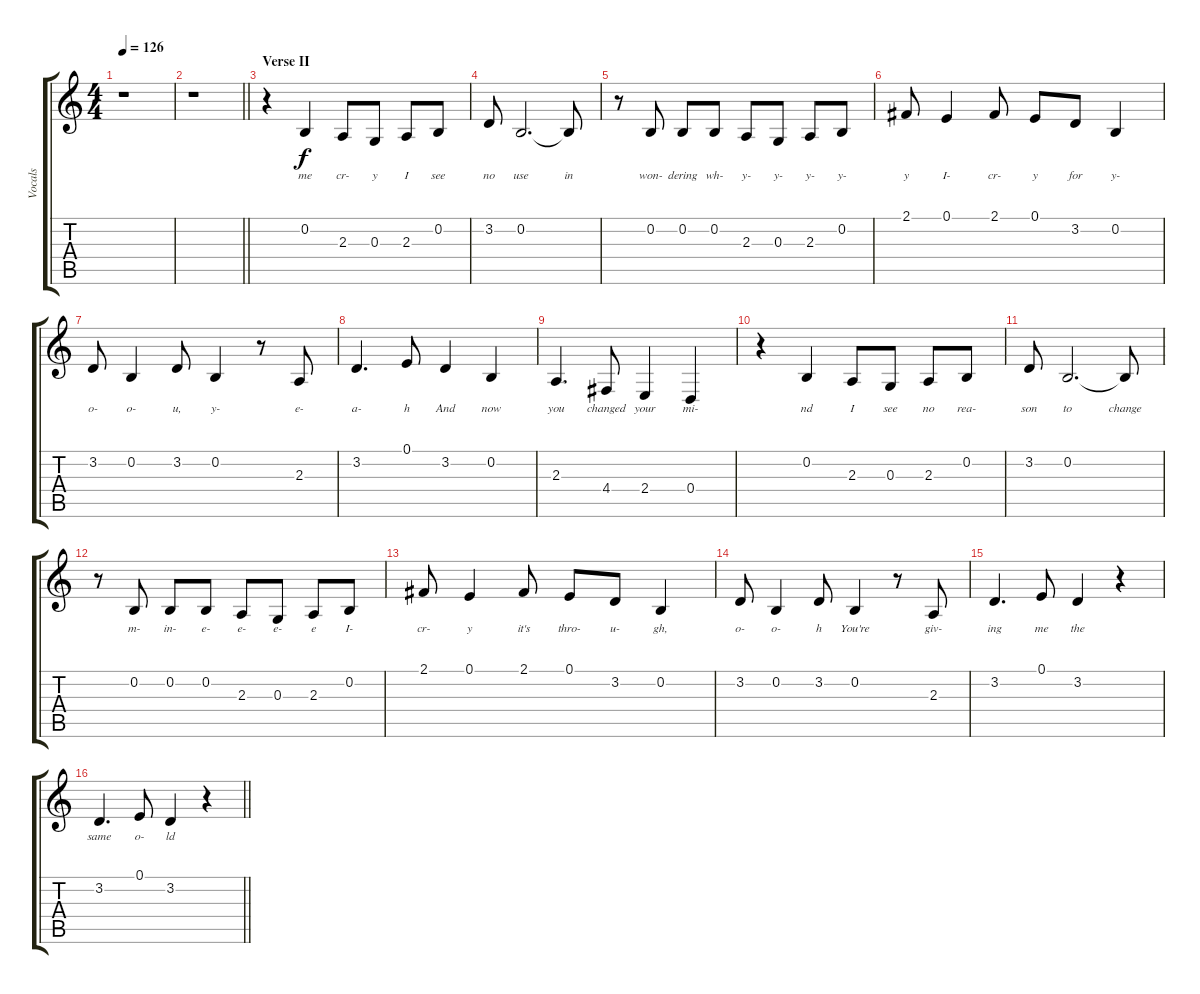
\track ("Vocals" "Vocals") {instrument clarinet}
\staff {score tabs}
\tuning (E4 B3 G3 D3 A2 E2) {hide}
\ts (4 4)
\tempo 126
\clef g2
\ks c
r.1{dy f} |
\barLineRight lightlight
r.1 |
\section ("" "Verse II")
r.4 0.2.4{lyrics (0 "me") lyrics (1 "") lyrics (2 "") lyrics (3 "") lyrics (4 "")} 2.3.8{lyrics (0 "cr-") lyrics (1 "") lyrics (2 "") lyrics (3 "") lyrics (4 "")} 0.3.8{lyrics (0 "y") lyrics (1 "") lyrics (2 "") lyrics (3 "") lyrics (4 "")} 2.3.8{lyrics (0 "I") lyrics (1 "") lyrics (2 "") lyrics (3 "") lyrics (4 "")} 0.2.8{lyrics (0 "see") lyrics (1 "") lyrics (2 "") lyrics (3 "") lyrics (4 "")} |
3.2.8{lyrics (0 "no") lyrics (1 "") lyrics (2 "") lyrics (3 "") lyrics (4 "")} 0.2.2{d lyrics (0 "use") lyrics (1 "") lyrics (2 "") lyrics (3 "") lyrics (4 "")} 0.2{t}.8{lyrics (0 "in") lyrics (1 "") lyrics (2 "") lyrics (3 "") lyrics (4 "")} |
r.8 0.2.8{lyrics (0 "won-") lyrics (1 "") lyrics (2 "") lyrics (3 "") lyrics (4 "")} 0.2.8{lyrics (0 "dering") lyrics (1 "") lyrics (2 "") lyrics (3 "") lyrics (4 "")} 0.2.8{lyrics (0 "wh-") lyrics (1 "") lyrics (2 "") lyrics (3 "") lyrics (4 "")} 2.3.8{lyrics (0 "y-") lyrics (1 "") lyrics (2 "") lyrics (3 "") lyrics (4 "")} 0.3.8{lyrics (0 "y-") lyrics (1 "") lyrics (2 "") lyrics (3 "") lyrics (4 "")} 2.3.8{lyrics (0 "y-") lyrics (1 "") lyrics (2 "") lyrics (3 "") lyrics (4 "")} 0.2.8{lyrics (0 "y-") lyrics (1 "") lyrics (2 "") lyrics (3 "") lyrics (4 "")} |
2.1.8{lyrics (0 "y") lyrics (1 "") lyrics (2 "") lyrics (3 "") lyrics (4 "")} 0.1.4{lyrics (0 "I-") lyrics (1 "") lyrics (2 "") lyrics (3 "") lyrics (4 "")} 2.1.8{lyrics (0 "cr-") lyrics (1 "") lyrics (2 "") lyrics (3 "") lyrics (4 "")} 0.1.8{lyrics (0 "y") lyrics (1 "") lyrics (2 "") lyrics (3 "") lyrics (4 "")} 3.2.8{lyrics (0 "for") lyrics (1 "") lyrics (2 "") lyrics (3 "") lyrics (4 "")} 0.2.4{lyrics (0 "y-") lyrics (1 "") lyrics (2 "") lyrics (3 "") lyrics (4 "")} |
3.2.8{lyrics (0 "o-") lyrics (1 "") lyrics (2 "") lyrics (3 "") lyrics (4 "")} 0.2.4{lyrics (0 "o-") lyrics (1 "") lyrics (2 "") lyrics (3 "") lyrics (4 "")} 3.2.8{lyrics (0 "u,") lyrics (1 "") lyrics (2 "") lyrics (3 "") lyrics (4 "")} 0.2.4{lyrics (0 "y-") lyrics (1 "") lyrics (2 "") lyrics (3 "") lyrics (4 "")} r.8 2.3.8{lyrics (0 "e-") lyrics (1 "") lyrics (2 "") lyrics (3 "") lyrics (4 "")} |
3.2.4{d lyrics (0 "a-") lyrics (1 "") lyrics (2 "") lyrics (3 "") lyrics (4 "")} 0.1.8{lyrics (0 "h") lyrics (1 "") lyrics (2 "") lyrics (3 "") lyrics (4 "")} 3.2.4{lyrics (0 "And") lyrics (1 "") lyrics (2 "") lyrics (3 "") lyrics (4 "")} 0.2.4{lyrics (0 "now") lyrics (1 "") lyrics (2 "") lyrics (3 "") lyrics (4 "")} |
2.3.4{d lyrics (0 "you") lyrics (1 "") lyrics (2 "") lyrics (3 "") lyrics (4 "")} 4.4.8{lyrics (0 "changed") lyrics (1 "") lyrics (2 "") lyrics (3 "") lyrics (4 "")} 2.4.4{lyrics (0 "your") lyrics (1 "") lyrics (2 "") lyrics (3 "") lyrics (4 "")} 0.4.4{lyrics (0 "mi-") lyrics (1 "") lyrics (2 "") lyrics (3 "") lyrics (4 "")} |
r.4 0.2.4{lyrics (0 "nd") lyrics (1 "") lyrics (2 "") lyrics (3 "") lyrics (4 "")} 2.3.8{lyrics (0 "I") lyrics (1 "") lyrics (2 "") lyrics (3 "") lyrics (4 "")} 0.3.8{lyrics (0 "see") lyrics (1 "") lyrics (2 "") lyrics (3 "") lyrics (4 "")} 2.3.8{lyrics (0 "no") lyrics (1 "") lyrics (2 "") lyrics (3 "") lyrics (4 "")} 0.2.8{lyrics (0 "rea-") lyrics (1 "") lyrics (2 "") lyrics (3 "") lyrics (4 "")} |
3.2.8{lyrics (0 "son") lyrics (1 "") lyrics (2 "") lyrics (3 "") lyrics (4 "")} 0.2.2{d lyrics (0 "to") lyrics (1 "") lyrics (2 "") lyrics (3 "") lyrics (4 "")} 0.2{t}.8{lyrics (0 "change") lyrics (1 "") lyrics (2 "") lyrics (3 "") lyrics (4 "")} |
r.8 0.2.8{lyrics (0 "m-") lyrics (1 "") lyrics (2 "") lyrics (3 "") lyrics (4 "")} 0.2.8{lyrics (0 "in-") lyrics (1 "") lyrics (2 "") lyrics (3 "") lyrics (4 "")} 0.2.8{lyrics (0 "e-") lyrics (1 "") lyrics (2 "") lyrics (3 "") lyrics (4 "")} 2.3.8{lyrics (0 "e-") lyrics (1 "") lyrics (2 "") lyrics (3 "") lyrics (4 "")} 0.3.8{lyrics (0 "e-") lyrics (1 "") lyrics (2 "") lyrics (3 "") lyrics (4 "")} 2.3.8{lyrics (0 "e") lyrics (1 "") lyrics (2 "") lyrics (3 "") lyrics (4 "")} 0.2.8{lyrics (0 "I-") lyrics (1 "") lyrics (2 "") lyrics (3 "") lyrics (4 "")} |
2.1.8{lyrics (0 "cr-") lyrics (1 "") lyrics (2 "") lyrics (3 "") lyrics (4 "")} 0.1.4{lyrics (0 "y") lyrics (1 "") lyrics (2 "") lyrics (3 "") lyrics (4 "")} 2.1.8{lyrics (0 "it's") lyrics (1 "") lyrics (2 "") lyrics (3 "") lyrics (4 "")} 0.1.8{lyrics (0 "thro-") lyrics (1 "") lyrics (2 "") lyrics (3 "") lyrics (4 "")} 3.2.8{lyrics (0 "u-") lyrics (1 "") lyrics (2 "") lyrics (3 "") lyrics (4 "")} 0.2.4{lyrics (0 "gh,") lyrics (1 "") lyrics (2 "") lyrics (3 "") lyrics (4 "")} |
3.2.8{lyrics (0 "o-") lyrics (1 "") lyrics (2 "") lyrics (3 "") lyrics (4 "")} 0.2.4{lyrics (0 "o-") lyrics (1 "") lyrics (2 "") lyrics (3 "") lyrics (4 "")} 3.2.8{lyrics (0 "h") lyrics (1 "") lyrics (2 "") lyrics (3 "") lyrics (4 "")} 0.2.4{lyrics (0 "You're") lyrics (1 "") lyrics (2 "") lyrics (3 "") lyrics (4 "")} r.8 2.3.8{lyrics (0 "giv-") lyrics (1 "") lyrics (2 "") lyrics (3 "") lyrics (4 "")} |
3.2.4{d lyrics (0 "ing") lyrics (1 "") lyrics (2 "") lyrics (3 "") lyrics (4 "")} 0.1.8{lyrics (0 "me") lyrics (1 "") lyrics (2 "") lyrics (3 "") lyrics (4 "")} 3.2.4{lyrics (0 "the") lyrics (1 "") lyrics (2 "") lyrics (3 "") lyrics (4 "")} r.4 |
\barLineRight lightlight
3.2.4{d lyrics (0 "same") lyrics (1 "") lyrics (2 "") lyrics (3 "") lyrics (4 "")} 0.1.8{lyrics (0 "o-") lyrics (1 "") lyrics (2 "") lyrics (3 "") lyrics (4 "")} 3.2.4{lyrics (0 "ld") lyrics (1 "") lyrics (2 "") lyrics (3 "") lyrics (4 "")} r.4
